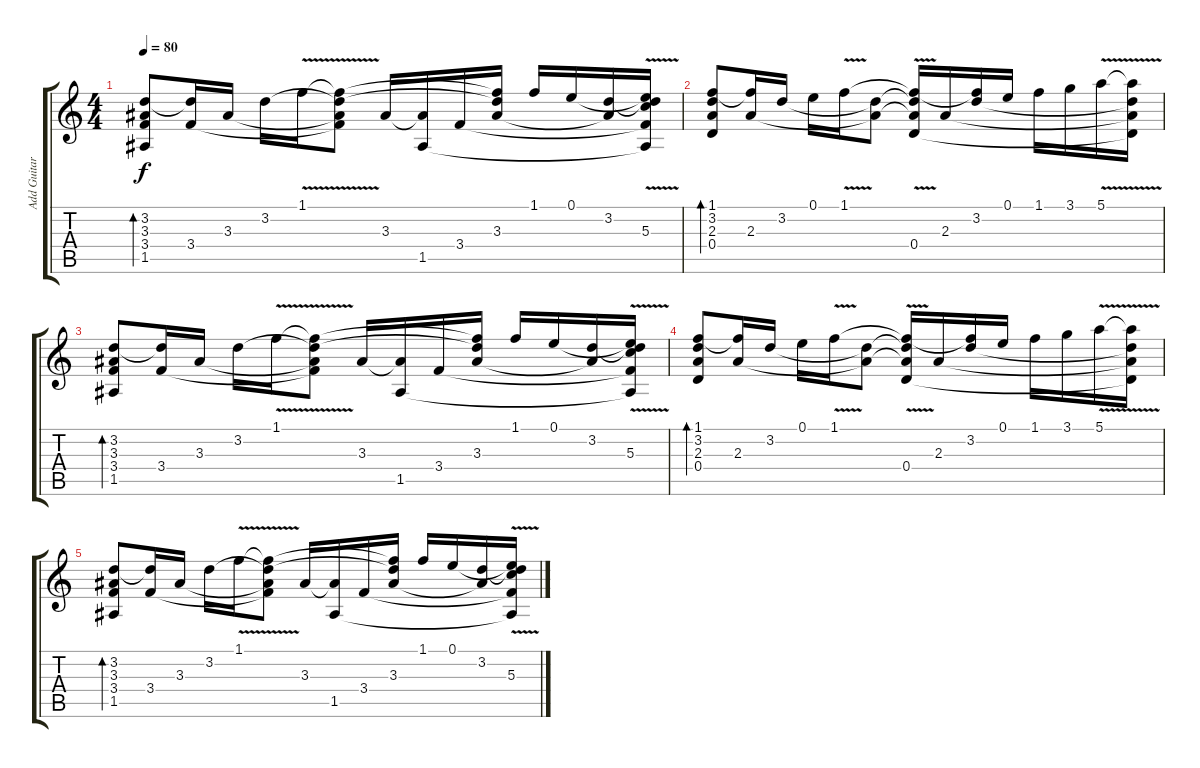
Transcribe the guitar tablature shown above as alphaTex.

\track ("Add Guitar" "Add Guitar") {instrument acousticguitarsteel}
\staff {score tabs}
\tuning (E4 B3 G3 D3 A2 E2) {hide}
\ts (4 4)
\tempo 80
\clef g2
\ks c
(3.2 3.3 3.4 1.5).8{bd 480 dy f volume 13} (3.2{t} 3.4).16 3.3.16 3.2.16 1.1{v}.16 (1.1{t} 3.2{t} 3.3{t} 3.4{t}).8 3.3.16 (3.3{t} 1.5).16 3.4.16 (1.1{t} 3.2{t} 3.3).16 1.1.16 0.1.16 (3.2 3.3{t}).16 (0.1{t} 3.2{t} 5.3{v} 3.4{t} 1.5{t}).16 |
(1.1 3.2 2.3 0.4).8{bd 480 volume 13 instrument acousticguitarsteel} (1.1{t} 2.3).16 3.2.16 0.1.16 1.1{v}.16 (3.2{t} 2.3{t}).8 (1.1{t} 3.2{t} 2.3{t} 0.4).16 2.3.16 (1.1{t} 3.2).16 0.1.16 1.1.16 3.1.16 5.1{v}.16 (5.1{t} 3.2{t} 2.3{t} 0.4{t}).16 |
(3.2 3.3 3.4 1.5).8{bd 480} (3.2{t} 3.4).16 3.3.16 3.2.16 1.1{v}.16 (1.1{t} 3.2{t} 3.3{t} 3.4{t}).8 3.3.16 (3.3{t} 1.5).16 3.4.16 (1.1{t} 3.2{t} 3.3).16 1.1.16 0.1.16 (3.2 3.3{t}).16 (0.1{t} 3.2{t} 5.3{v} 3.4{t} 1.5{t}).16 |
(1.1 3.2 2.3 0.4).8{bd 480 instrument acousticguitarsteel} (1.1{t} 2.3).16 3.2.16 0.1.16 1.1{v}.16 (3.2{t} 2.3{t}).8 (1.1{t} 3.2{t} 2.3{t} 0.4).16 2.3.16 (1.1{t} 3.2).16 0.1.16 1.1.16 3.1.16 5.1{v}.16 (5.1{t} 3.2{t} 2.3{t} 0.4{t}).16 |
(3.2 3.3 3.4 1.5).8{bd 480} (3.2{t} 3.4).16 3.3.16 3.2.16 1.1{v}.16 (1.1{t} 3.2{t} 3.3{t} 3.4{t}).8 3.3.16 (3.3{t} 1.5).16 3.4.16 (1.1{t} 3.2{t} 3.3).16 1.1.16 0.1.16 (3.2 3.3{t}).16 (0.1{t} 3.2{t} 5.3{v} 3.4{t} 1.5{t}).16
